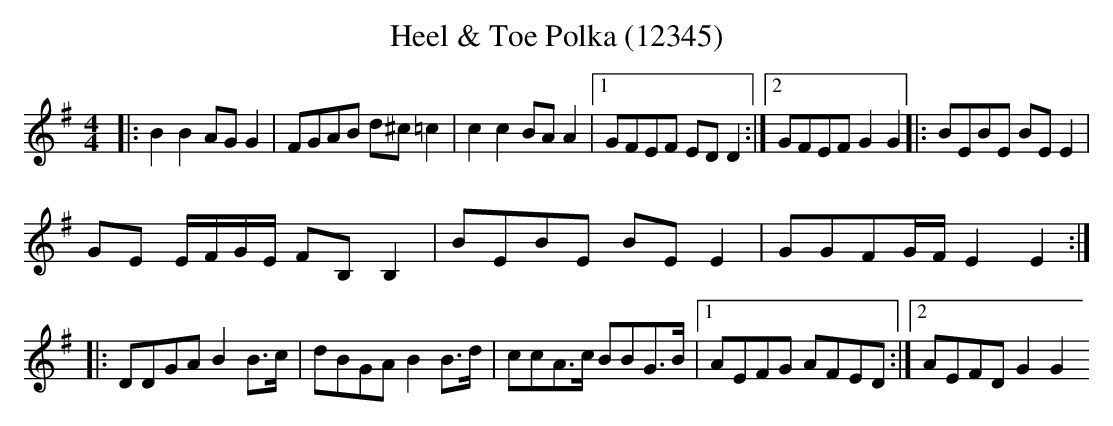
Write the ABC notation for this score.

X:1
T:Heel & Toe Polka (12345)
M:4/4
L:1/8
K:G
|:B2B2AG G2|FGAB d^c =c2|c2c2BA A2|[1GFEF ED D2:|[2GFEF G2G2|:BEBE BE E2|
GE E/2F/2G/2E/2 FB, B,2|BEBE BE E2|GGFG/2F/2 E2E2:|
|:DDGA B2B3/2c/2|dBGA B2B3/2d/2|ccA3/2c/2 BBG3/2B/2|[1AEFG AFED:|[2AEFD G2G2
